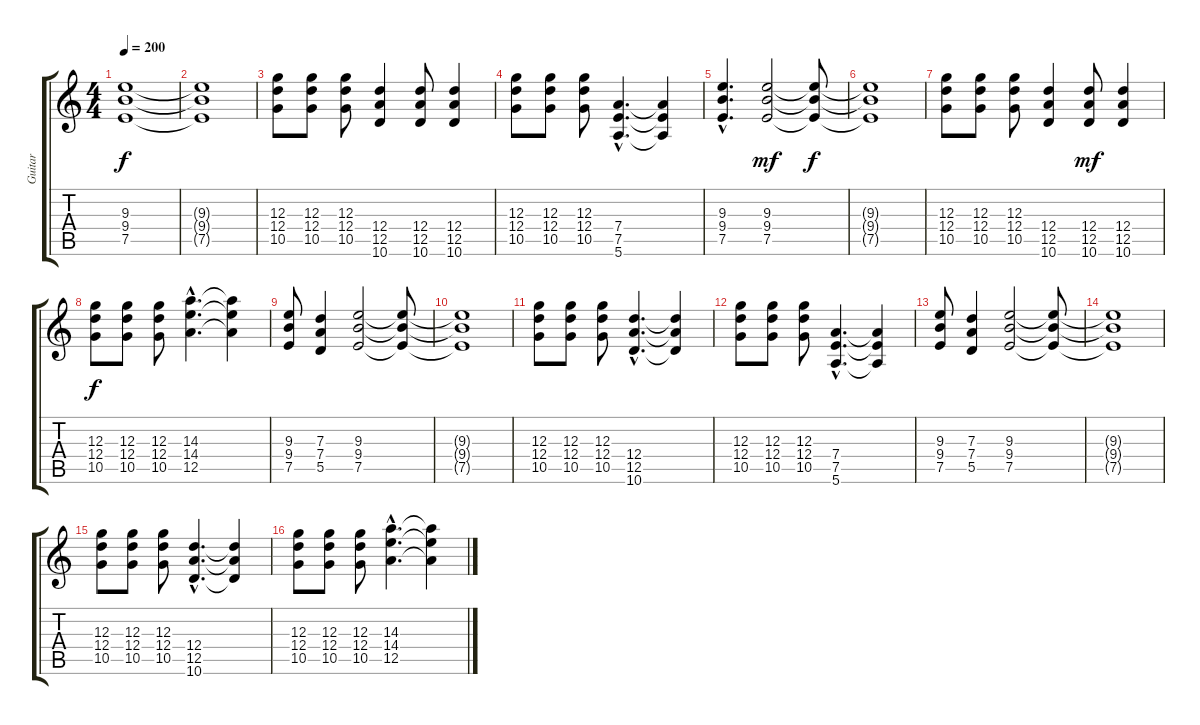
\track ("Guitar" "Guitar") {instrument distortionguitar}
\staff {score tabs}
\tuning (E4 B3 G3 D3 A2 E2) {hide}
\ts (4 4)
\tempo 200
\clef g2
\ks c
(9.3 9.4 7.5).1{dy f instrument distortionguitar} |
(9.3{t} 9.4{t} 7.5{t}).1 |
(12.3 12.4 10.5).8 (12.3 12.4 10.5).8 (12.3 12.4 10.5).8 (12.4 12.5 10.6).4 (12.4 12.5 10.6).8 (12.4 12.5 10.6).4 |
(12.3 12.4 10.5).8 (12.3 12.4 10.5).8 (12.3 12.4 10.5).8 (7.4{hac} 7.5{hac} 5.6{hac}).4{d} (7.4{t} 7.5{t} 5.6{t}).4 |
(9.3{hac} 9.4{hac} 7.5{hac}).4{d} (9.3 9.4 7.5).2{dy mf} (9.3{t} 9.4{t} 7.5{t}).8{dy f} |
(9.3{t} 9.4{t} 7.5{t}).1 |
(12.3 12.4 10.5).8 (12.3 12.4 10.5).8 (12.3 12.4 10.5).8 (12.4 12.5 10.6).4 (12.4 12.5 10.6).8{dy mf} (12.4 12.5 10.6).4 |
(12.3 12.4 10.5).8{dy f} (12.3 12.4 10.5).8 (12.3 12.4 10.5).8 (14.3{hac} 14.4{hac} 12.5{hac}).4{d} (14.3{t} 14.4{t} 12.5{t}).4 |
(9.3 9.4 7.5).8 (7.3 7.4 5.5).4 (9.3 9.4 7.5).2 (9.3{t} 9.4{t} 7.5{t}).8 |
(9.3{t} 9.4{t} 7.5{t}).1 |
(12.3 12.4 10.5).8 (12.3 12.4 10.5).8 (12.3 12.4 10.5).8 (12.4{hac} 12.5{hac} 10.6{hac}).4{d} (12.4{t} 12.5{t} 10.6{t}).4 |
(12.3 12.4 10.5).8 (12.3 12.4 10.5).8 (12.3 12.4 10.5).8 (7.4{hac} 7.5{hac} 5.6{hac}).4{d} (7.4{t} 7.5{t} 5.6{t}).4 |
(9.3 9.4 7.5).8 (7.3 7.4 5.5).4 (9.3 9.4 7.5).2 (9.3{t} 9.4{t} 7.5{t}).8 |
(9.3{t} 9.4{t} 7.5{t}).1 |
(12.3 12.4 10.5).8 (12.3 12.4 10.5).8 (12.3 12.4 10.5).8 (12.4{hac} 12.5{hac} 10.6{hac}).4{d} (12.4{t} 12.5{t} 10.6{t}).4 |
(12.3 12.4 10.5).8 (12.3 12.4 10.5).8 (12.3 12.4 10.5).8 (14.3{hac} 14.4{hac} 12.5{hac}).4{d} (14.3{t} 14.4{t} 12.5{t}).4
